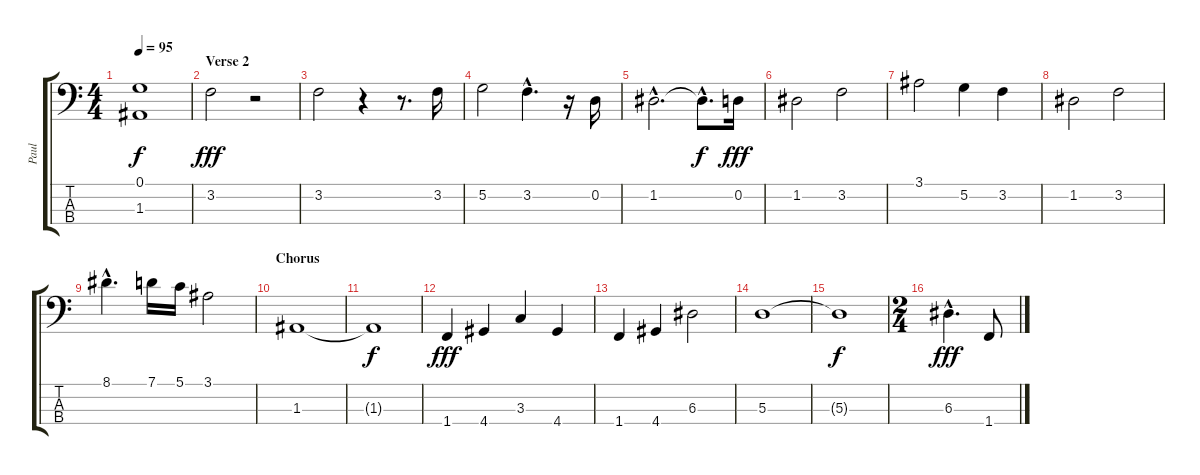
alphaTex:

\track ("Paul" "Paul") {instrument electricbasspick}
\staff {score tabs}
\tuning (G2 D2 A1 E1) {hide}
\ts (4 4)
\tempo 95
\clef f4
\ks c
(0.1 1.3{t}).1{dy f} |
\section ("" "Verse 2")
3.2.2{dy fff} r.2 |
3.2.2 r.4 r.8{d} 3.2.16 |
5.2.2 3.2{hac}.4{d} r.16 0.2.16 |
1.2{hac}.2{d} 1.2{hac t}.8{d dy f} 0.2.16{dy fff} |
1.2.2 3.2.2 |
3.1.2 5.2.4 3.2.4 |
1.2.2 3.2.2 |
8.1{hac}.4{d} 7.1.16 5.1.16 3.1.2 |
\section ("" "Chorus")
1.3.1{volume 16 instrument contrabass} |
1.3{t}.1{dy f} |
1.4.4{dy fff} 4.4.4 3.3.4 4.4.4 |
1.4.4 4.4.4 6.3.2 |
5.3.1 |
5.3{t}.1{dy f} |
\ts (2 4)
6.3{hac}.4{d dy fff} 1.4.8
